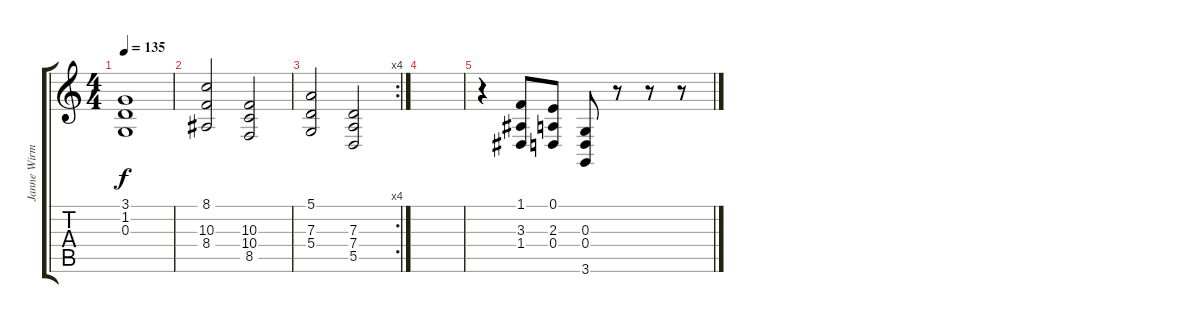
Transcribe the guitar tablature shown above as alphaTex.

\track ("Janne Wirman" "Janne Wirm") {instrument lead2sawtooth}
\staff {score tabs}
\tuning (E4 Db4 G3 D3 A2 E2) {hide}
\ts (4 4)
\tempo 135
\clef g2
\ks c
(3.1{t} 1.2{t} 0.3{t}).1{dy f} |
(8.1 10.3 8.4).2 (10.3 10.4 8.5).2 |
\rc 4
(5.1 7.3 5.4).2 (7.3 7.4 5.5).2 |
|
r.4 (1.1 3.3 1.4).8 (0.1 2.3 0.4).8 (0.3 0.4 3.6).8 r.8 r.8 r.8
